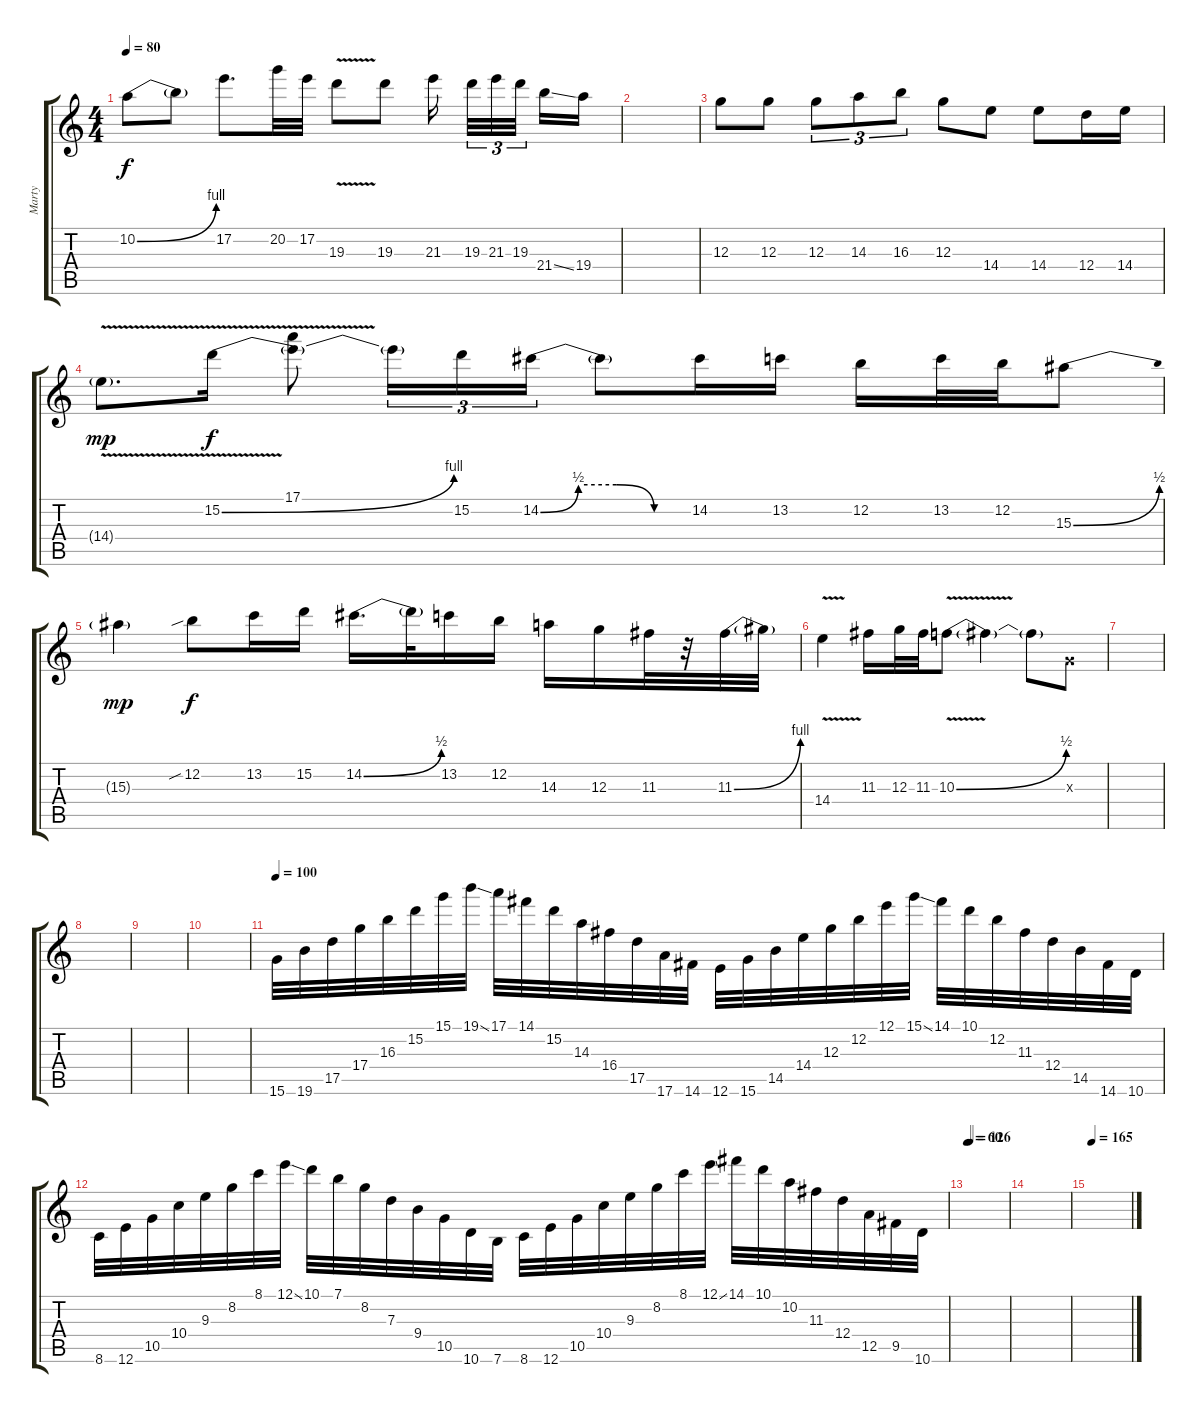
\track ("Marty" "Marty") {instrument overdrivenguitar}
\staff {score tabs}
\tuning (E4 B3 G3 D3 A2 E2) {hide}
\ts (4 4)
\tempo 80
\clef g2
\ks c
10.2{be (bend 0 0 60 4)}.8{dy f} 10.2{t}.8 17.2.8{d} 20.2.32 17.2.32 19.3{v}.8 19.3.8 21.3.16 19.3.32{tu (3 2)} 21.3.32{tu (3 2)} 19.3.32{tu (3 2)} 21.4{ss}.16 19.4.16 |
|
12.3.8 12.3.8 12.3.8{tu (3 2)} 14.3.8{tu (3 2)} 16.3.8{tu (3 2)} 12.3.8 14.4.8 14.4.8 12.4.16 14.4.16 |
14.4{v g}.8{d dy mp} 15.2{be (bend 0 0 60 4) v}.16{dy f} (17.1 15.2{t}).8 15.2{t}.16{tu (3 2)} 15.2.16{tu (3 2)} 14.2{be (custom 0 0 15 2 30 2 45 0 60 0)}.16{tu (3 2)} 14.2{t}.8 14.2.16 13.2.16 12.2.16 13.2.32 12.2.32 15.3{be (bend 0 0 60 2)}.8 |
15.3{g}.4{dy mp} 12.2{sib}.8{dy f} 13.2.16 15.2.16 14.2{be (bend 0 0 60 2)}.16{d} 14.2{t}.32 13.2.16 12.2.16 14.3.16 12.3.16 11.3.32 r.32 11.3{be (bend 0 0 60 4)}.32 11.3{t}.32 |
14.4{v}.4 11.3.16 12.3.32 11.3.32 10.3{be (bend 0 0 60 2) v}.8 10.3{t}.4 10.3{t}.8 0.3{x}.8 |
|
|
|
|
\tempo 100
15.6.32 19.6.32 17.5.32 17.4.32 16.3.32 15.2.32 15.1.32 19.1{ss}.32 17.1.32 14.1.32 15.2.32 14.3.32 16.4.32 17.5.32 17.6.32 14.6.32 12.6.32 15.6.32 14.5.32 14.4.32 12.3.32 12.2.32 12.1.32 15.1{ss}.32 14.1.32 10.1.32 12.2.32 11.3.32 12.4.32 14.5.32 14.6.32 10.6.32 |
8.6.32 12.6.32 10.5.32 10.4.32 9.3.32 8.2.32 8.1.32 12.1{ss}.32 10.1.32 7.1.32 8.2.32 7.3.32 9.4.32 10.5.32 10.6.32 7.6.32 8.6.32 12.6.32 10.5.32 10.4.32 9.3.32 8.2.32 8.1.32 12.1{ss}.32 14.1.32 10.1.32 10.2.32 11.3.32 12.4.32 12.5.32 9.5.32 10.6.32 |
\tempo 60
\tempo (126 0.05)
|
|
\tempo (165 0.05)
